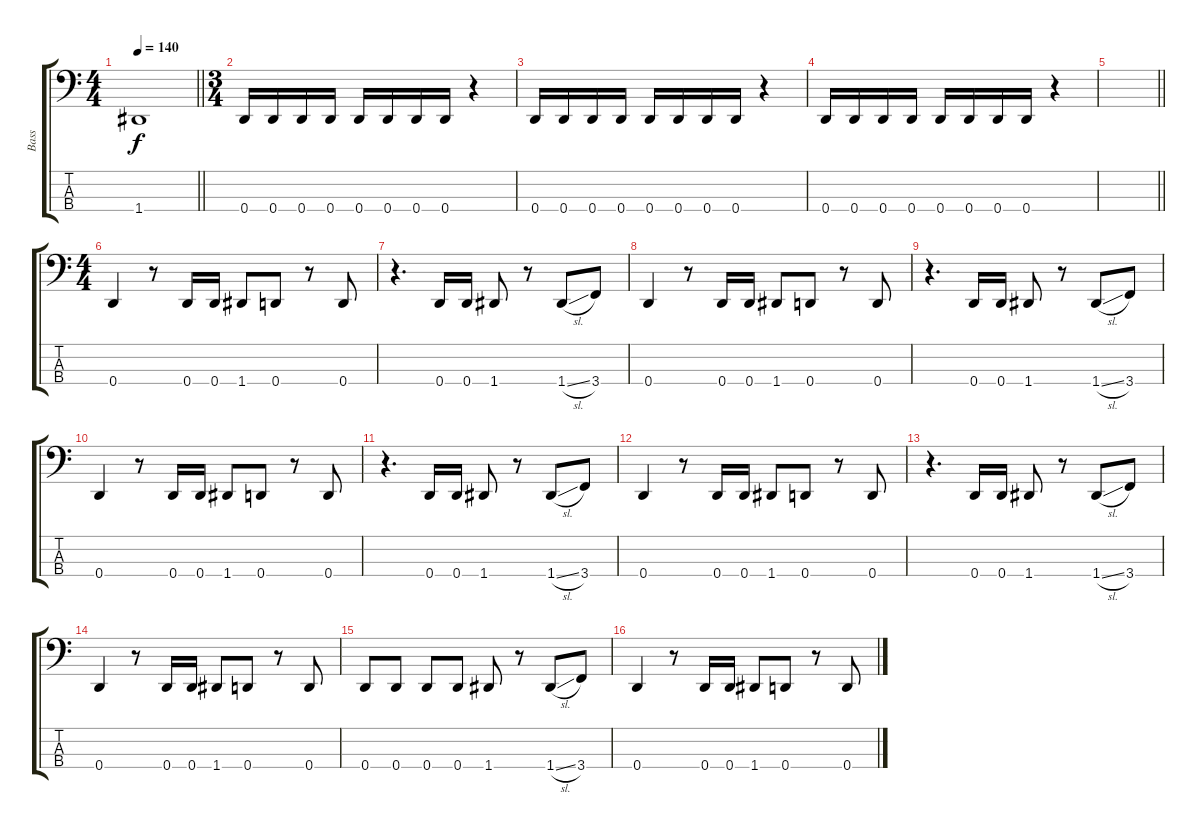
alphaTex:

\track ("Bass" "Bass") {instrument electricbasspick}
\staff {score tabs}
\tuning (G2 D2 A1 D1) {hide}
\ts (4 4)
\tempo 140
\clef f4
\barLineRight lightlight
\ks c
1.4.1{dy f} |
\ts (3 4)
0.4.16 0.4.16 0.4.16 0.4.16 0.4.16 0.4.16 0.4.16 0.4.16 r.4 |
0.4.16 0.4.16 0.4.16 0.4.16 0.4.16 0.4.16 0.4.16 0.4.16 r.4 |
0.4.16 0.4.16 0.4.16 0.4.16 0.4.16 0.4.16 0.4.16 0.4.16 r.4 |
\barLineRight lightlight
|
\ts (4 4)
0.4.4 r.8 0.4.16 0.4.16 1.4.8 0.4.8 r.8 0.4.8 |
r.4{d} 0.4.16 0.4.16 1.4.8 r.8 1.4{sl}.8 3.4.8 |
0.4.4 r.8 0.4.16 0.4.16 1.4.8 0.4.8 r.8 0.4.8 |
r.4{d} 0.4.16 0.4.16 1.4.8 r.8 1.4{sl}.8 3.4.8 |
0.4.4 r.8 0.4.16 0.4.16 1.4.8 0.4.8 r.8 0.4.8 |
r.4{d} 0.4.16 0.4.16 1.4.8 r.8 1.4{sl}.8 3.4.8 |
0.4.4 r.8 0.4.16 0.4.16 1.4.8 0.4.8 r.8 0.4.8 |
r.4{d} 0.4.16 0.4.16 1.4.8 r.8 1.4{sl}.8 3.4.8 |
0.4.4 r.8 0.4.16 0.4.16 1.4.8 0.4.8 r.8 0.4.8 |
0.4.8 0.4.8 0.4.8 0.4.8 1.4.8 r.8 1.4{sl}.8 3.4.8 |
0.4.4 r.8 0.4.16 0.4.16 1.4.8 0.4.8 r.8 0.4.8
